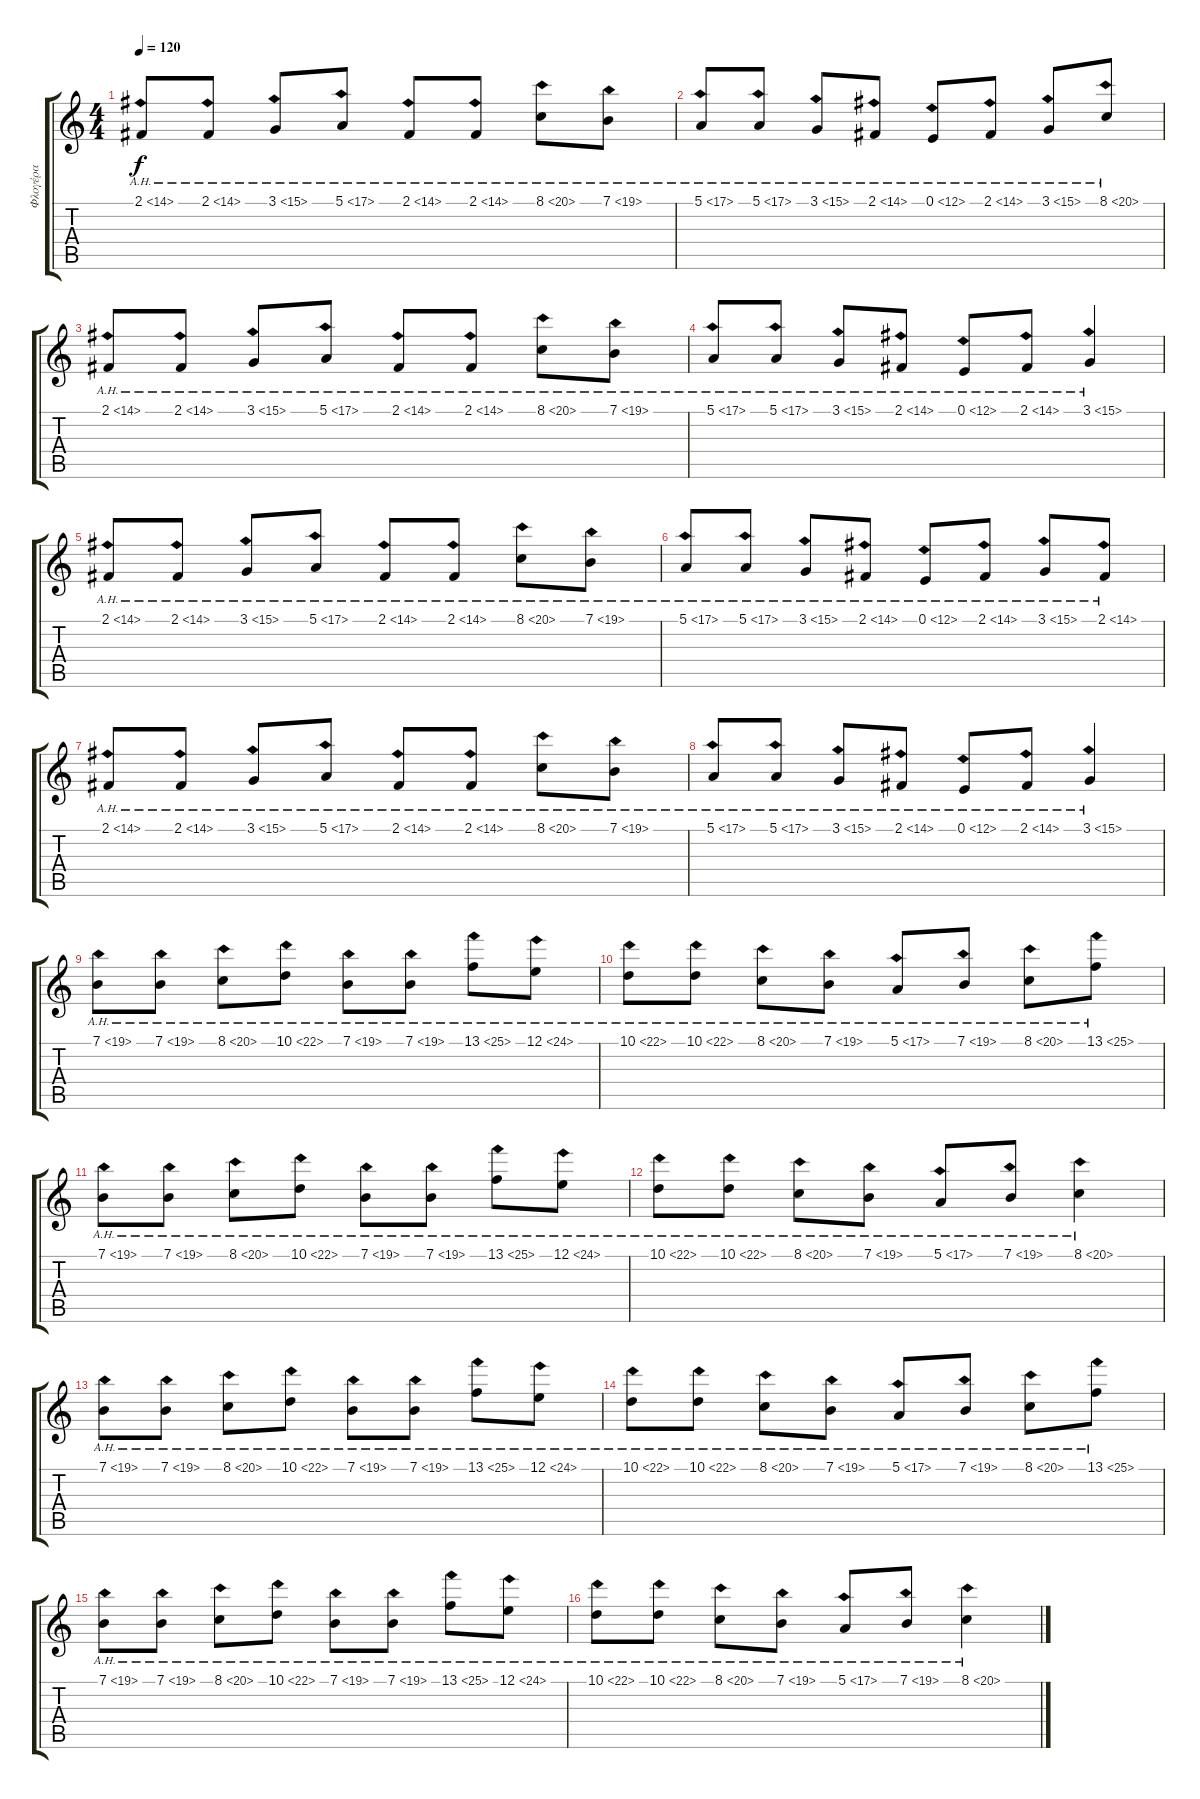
\track ("Φλογέρα" "Φλογέρα") {instrument flute}
\staff {score tabs}
\tuning (E4 B3 G3 D3 A2 E2) {hide}
\ts (4 4)
\tempo 120
\clef g2
\ks c
2.1{ah 12}.8{dy f} 2.1{ah 12}.8 3.1{ah 12}.8 5.1{ah 12}.8 2.1{ah 12}.8 2.1{ah 12}.8 8.1{ah 12}.8 7.1{ah 12}.8 |
5.1{ah 12}.8 5.1{ah 12}.8 3.1{ah 12}.8 2.1{ah 12}.8 0.1{ah 12}.8 2.1{ah 12}.8 3.1{ah 12}.8 8.1{ah 12}.8 |
2.1{ah 12}.8 2.1{ah 12}.8 3.1{ah 12}.8 5.1{ah 12}.8 2.1{ah 12}.8 2.1{ah 12}.8 8.1{ah 12}.8 7.1{ah 12}.8 |
5.1{ah 12}.8 5.1{ah 12}.8 3.1{ah 12}.8 2.1{ah 12}.8 0.1{ah 12}.8 2.1{ah 12}.8 3.1{ah 12}.4 |
2.1{ah 12}.8 2.1{ah 12}.8 3.1{ah 12}.8 5.1{ah 12}.8 2.1{ah 12}.8 2.1{ah 12}.8 8.1{ah 12}.8 7.1{ah 12}.8 |
5.1{ah 12}.8 5.1{ah 12}.8 3.1{ah 12}.8 2.1{ah 12}.8 0.1{ah 12}.8 2.1{ah 12}.8 3.1{ah 12}.8 2.1{ah 12}.8 |
2.1{ah 12}.8 2.1{ah 12}.8 3.1{ah 12}.8 5.1{ah 12}.8 2.1{ah 12}.8 2.1{ah 12}.8 8.1{ah 12}.8 7.1{ah 12}.8 |
5.1{ah 12}.8 5.1{ah 12}.8 3.1{ah 12}.8 2.1{ah 12}.8 0.1{ah 12}.8 2.1{ah 12}.8 3.1{ah 12}.4 |
7.1{ah 12}.8 7.1{ah 12}.8 8.1{ah 12}.8 10.1{ah 12}.8 7.1{ah 12}.8 7.1{ah 12}.8 13.1{ah 12}.8 12.1{ah 12}.8 |
10.1{ah 12}.8 10.1{ah 12}.8 8.1{ah 12}.8 7.1{ah 12}.8 5.1{ah 12}.8 7.1{ah 12}.8 8.1{ah 12}.8 13.1{ah 12}.8 |
7.1{ah 12}.8 7.1{ah 12}.8 8.1{ah 12}.8 10.1{ah 12}.8 7.1{ah 12}.8 7.1{ah 12}.8 13.1{ah 12}.8 12.1{ah 12}.8 |
10.1{ah 12}.8 10.1{ah 12}.8 8.1{ah 12}.8 7.1{ah 12}.8 5.1{ah 12}.8 7.1{ah 12}.8 8.1{ah 12}.4 |
7.1{ah 12}.8 7.1{ah 12}.8 8.1{ah 12}.8 10.1{ah 12}.8 7.1{ah 12}.8 7.1{ah 12}.8 13.1{ah 12}.8 12.1{ah 12}.8 |
10.1{ah 12}.8 10.1{ah 12}.8 8.1{ah 12}.8 7.1{ah 12}.8 5.1{ah 12}.8 7.1{ah 12}.8 8.1{ah 12}.8 13.1{ah 12}.8 |
7.1{ah 12}.8 7.1{ah 12}.8 8.1{ah 12}.8 10.1{ah 12}.8 7.1{ah 12}.8 7.1{ah 12}.8 13.1{ah 12}.8 12.1{ah 12}.8 |
10.1{ah 12}.8 10.1{ah 12}.8 8.1{ah 12}.8 7.1{ah 12}.8 5.1{ah 12}.8 7.1{ah 12}.8 8.1{ah 12}.4
